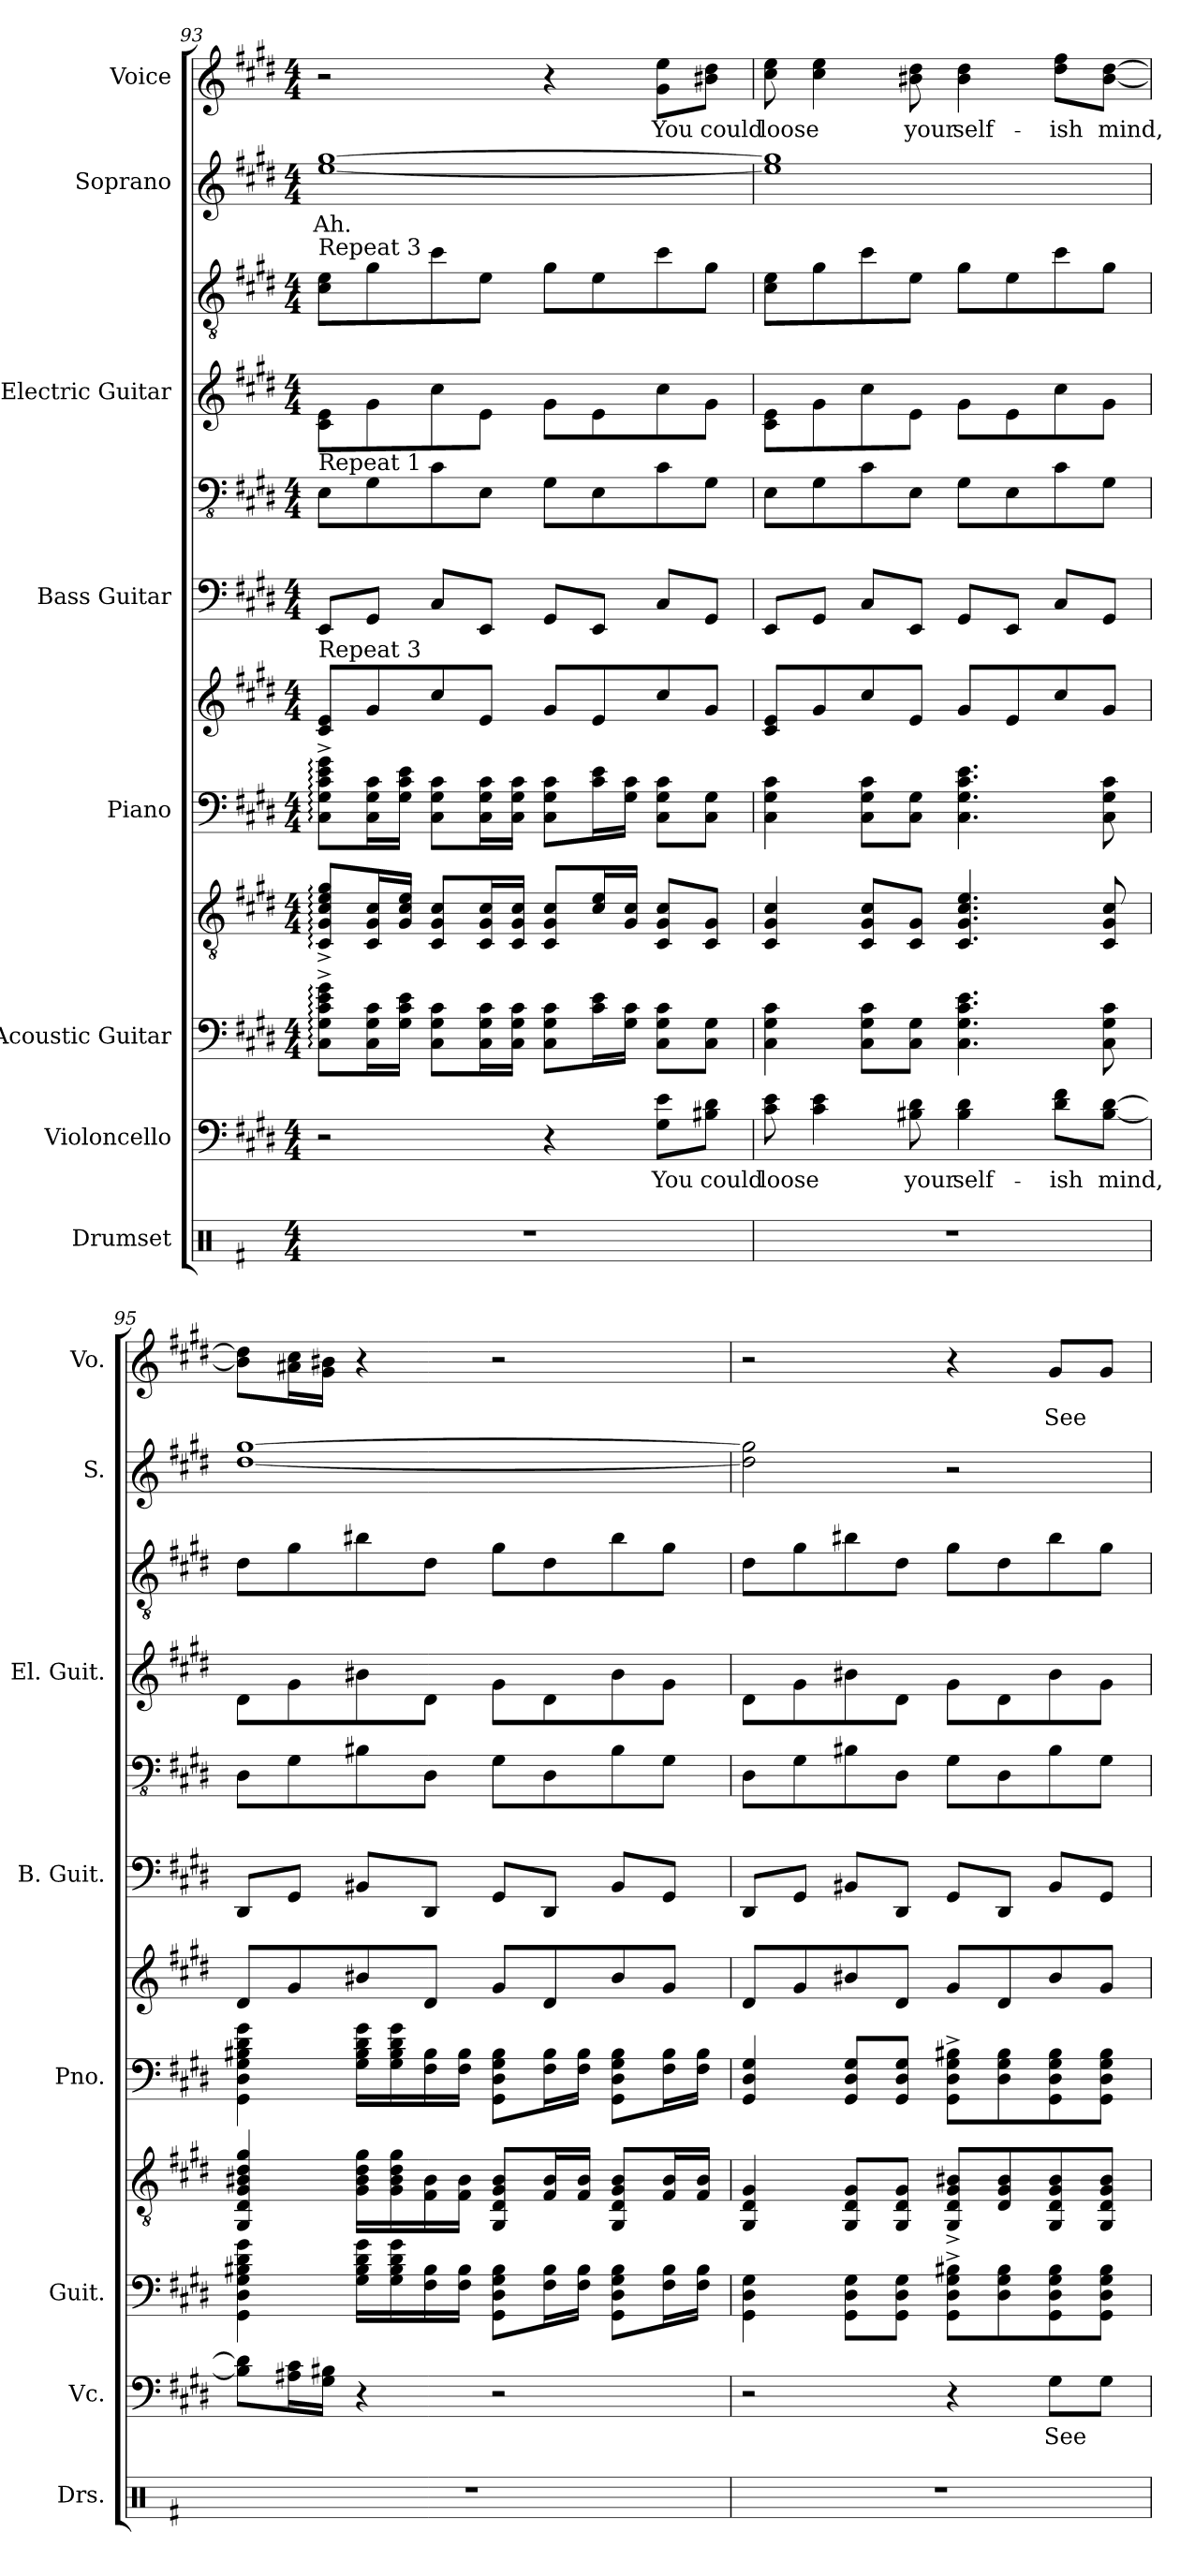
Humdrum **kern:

**kern	**kern	**text	**kern	**kern	**kern	**kern	**kern	**kern	**kern	**kern	**kern	**text	**kern	**text
*part8	*part7	*part7	*part6	*part6	*part5	*part5	*part4	*part4	*part3	*part3	*part2	*part2	*part1	*part1
*staff12	*staff11	*staff11	*staff10	*staff9	*staff8	*staff7	*staff6	*staff5	*staff4	*staff3	*staff2	*staff2	*staff1	*staff1
*I"Drumset	*I"Violoncello	*	*I"Acoustic Guitar	*	*I"Piano	*	*I"Bass Guitar	*	*I"Electric Guitar	*	*I"Soprano	*	*I"Voice	*
*I'Drs.	*I'Vc.	*	*I'Guit.	*	*I'Pno.	*	*I'B. Guit.	*	*I'El. Guit.	*	*I'S.	*	*I'Vo.	*
*clefX	*clefF4	*	*	*clefGv2	*clefF4	*clefG2	*	*clefFv4	*	*clefGv2	*clefG2	*	*clefG2	*
*k[f#]	*k[f#c#g#d#]	*	*k[f#c#g#d#]	*k[f#c#g#d#]	*k[f#c#g#d#]	*k[f#c#g#d#]	*k[f#c#g#d#]	*k[f#c#g#d#]	*k[f#c#g#d#]	*k[f#c#g#d#]	*k[f#c#g#d#]	*	*k[f#c#g#d#]	*
*M4/4	*M4/4	*	*M4/4	*M4/4	*M4/4	*M4/4	*M4/4	*M4/4	*M4/4	*M4/4	*M4/4	*	*M4/4	*
=93	=93	=93	=93	=93	=93	=93	=93	=93	=93	=93	=93	=93	=93	=93
!	!	!	!	!	!	!	!	!	!	!LO:TX:a:t=Repeat 3	!	!	!	!
!	!	!	!	!	!	!	!	!LO:TX:a:t=Repeat 1	!	!	!	!	!	!
!	!	!	!	!	!	!LO:TX:a:t=Repeat 3	!	!	!	!	!	!	!	!
1r	2r	.	8C#\:^ 8G#\:^ 8c#\:^ 8e\:^ 8g#\:^L	8C#/:^ 8G#/:^ 8c#/:^ 8e/:^ 8g#/:^L	8C#\:^ 8G#\:^ 8c#\:^ 8e\:^ 8g#\:^L	8c#/ 8e/L	8EEL	8EE\L	8c#\ 8e\L	8c#\ 8e\L	[1ee [1gg#	Ah.	2r	.
.	.	.	16C#\ 16G#\ 16c#\L	16C#/ 16G#/ 16c#/L	16C#\ 16G#\ 16c#\L	8g#/	8GG#J	8GG#\	8g#\	8g#\	.	.	.	.
.	.	.	16G#\ 16c#\ 16e\JJ	16G#/ 16c#/ 16e/JJ	16G#\ 16c#\ 16e\JJ	.	.	.	.	.	.	.	.	.
.	.	.	8C#\ 8G#\ 8c#\L	8C#/ 8G#/ 8c#/L	8C#\ 8G#\ 8c#\L	8cc#/	8C#L	8C#\	8cc#\	8cc#\	.	.	.	.
.	.	.	16C#\ 16G#\ 16c#\L	16C#/ 16G#/ 16c#/L	16C#\ 16G#\ 16c#\L	8e/J	8EEJ	8EE\J	8e\J	8e\J	.	.	.	.
.	.	.	16C#\ 16G#\ 16c#\JJ	16C#/ 16G#/ 16c#/JJ	16C#\ 16G#\ 16c#\JJ	.	.	.	.	.	.	.	.	.
.	4r	.	8C#\ 8G#\ 8c#\L	8C#/ 8G#/ 8c#/L	8C#\ 8G#\ 8c#\L	8g#/L	8GG#L	8GG#\L	8g#\L	8g#\L	.	.	4r	.
.	.	.	16c#\ 16e\L	16c#/ 16e/L	16c#\ 16e\L	8e/	8EEJ	8EE\	8e\	8e\	.	.	.	.
.	.	.	16G#\ 16c#\JJ	16G#/ 16c#/JJ	16G#\ 16c#\JJ	.	.	.	.	.	.	.	.	.
.	8G#\ 8e\L	You	8C#\ 8G#\ 8c#\L	8C#/ 8G#/ 8c#/L	8C#\ 8G#\ 8c#\L	8cc#/	8C#L	8C#\	8cc#\	8cc#\	.	.	8g#\ 8ee\L	You
.	8B#X\ 8d#\J	could	8C#\ 8G#\J	8C#/ 8G#/J	8C#\ 8G#\J	8g#/J	8GG#J	8GG#\J	8g#\J	8g#\J	.	.	8b#X\ 8dd#\J	could
!!LO:PB:g=z
=94	=94	=94	=94	=94	=94	=94	=94	=94	=94	=94	=94	=94	=94	=94
1r	8c#\ 8e\	loose	4C#\ 4G#\ 4c#\	4C#/ 4G#/ 4c#/	4C#\ 4G#\ 4c#\	8c#/ 8e/L	8EEL	8EE\L	8c#\ 8e\L	8c#\ 8e\L	1ee] 1gg#]	.	8cc#\ 8ee\	loose
.	4c#\ 4e\	.	.	.	.	8g#/	8GG#J	8GG#\	8g#\	8g#\	.	.	4cc#\ 4ee\	.
.	.	.	8C#\ 8G#\ 8c#\L	8C#/ 8G#/ 8c#/L	8C#\ 8G#\ 8c#\L	8cc#/	8C#L	8C#\	8cc#\	8cc#\	.	.	.	.
.	8B#X\ 8d#\	your	8C#\ 8G#\J	8C#/ 8G#/J	8C#\ 8G#\J	8e/J	8EEJ	8EE\J	8e\J	8e\J	.	.	8b#X\ 8dd#\	your
.	4B#\ 4d#\	self-	4.C#\ 4.G#\ 4.c#\ 4.e\	4.C#/ 4.G#/ 4.c#/ 4.e/	4.C#\ 4.G#\ 4.c#\ 4.e\	8g#/L	8GG#L	8GG#\L	8g#\L	8g#\L	.	.	4b#\ 4dd#\	self-
.	.	.	.	.	.	8e/	8EEJ	8EE\	8e\	8e\	.	.	.	.
.	8d#\ 8f#\L	-ish	.	.	.	8cc#/	8C#L	8C#\	8cc#\	8cc#\	.	.	8dd#\ 8ff#\L	-ish
.	[8B#\ [8d#\J	mind,	8C#\ 8G#\ 8c#\	8C#/ 8G#/ 8c#/	8C#\ 8G#\ 8c#\	8g#/J	8GG#J	8GG#\J	8g#\J	8g#\J	.	.	[8b#\ [8dd#\J	mind,
=95	=95	=95	=95	=95	=95	=95	=95	=95	=95	=95	=95	=95	=95	=95
1r	8B#\] 8d#\]L	.	4GG#\ 4D#\ 4G#\ 4B#\ 4d#\ 4g#\	4GG#/ 4D#/ 4G#/ 4B#X/ 4d#/ 4g#/	4GG#\ 4D#\ 4G#\ 4B#X\ 4d#\ 4g#\	8d#/L	8DD#L	8DD#\L	8d#\L	8d#\L	[1dd# [1gg#	.	8b#\] 8dd#\]L	.
.	16A#X\ 16c#\L	.	.	.	.	8g#/	8GG#J	8GG#\	8g#\	8g#\	.	.	16a#X\ 16cc#\L	.
.	16G#\ 16B#X\JJ	.	.	.	.	.	.	.	.	.	.	.	16g#\ 16b#X\JJ	.
.	4r	.	16G#\ 16B#\ 16d#\ 16g#\LL	16G#\ 16B#\ 16d#\ 16g#\LL	16G#\ 16B#\ 16d#\ 16g#\LL	8b#X/	8BB#XL	8BB#X\	8b#\	8b#X\	.	.	4r	.
.	.	.	16G#\ 16B#\ 16d#\ 16g#\	16G#\ 16B#\ 16d#\ 16g#\	16G#\ 16B#\ 16d#\ 16g#\	.	.	.	.	.	.	.	.	.
.	.	.	16F#\ 16B#\	16F#\ 16B#\	16F#\ 16B#\	8d#/J	8DD#J	8DD#\J	8d#\J	8d#\J	.	.	.	.
.	.	.	16F#\ 16B#\JJ	16F#\ 16B#\JJ	16F#\ 16B#\JJ	.	.	.	.	.	.	.	.	.
.	2r	.	8GG#\ 8D#\ 8G#\ 8B#\L	8GG#/ 8D#/ 8G#/ 8B#/L	8GG#\ 8D#\ 8G#\ 8B#\L	8g#/L	8GG#L	8GG#\L	8g#\L	8g#\L	.	.	2r	.
.	.	.	16F#\ 16B#\L	16F#/ 16B#/L	16F#\ 16B#\L	8d#/	8DD#J	8DD#\	8d#\	8d#\	.	.	.	.
.	.	.	16F#\ 16B#\JJ	16F#/ 16B#/JJ	16F#\ 16B#\JJ	.	.	.	.	.	.	.	.	.
.	.	.	8GG#\ 8D#\ 8G#\ 8B#\L	8GG#/ 8D#/ 8G#/ 8B#/L	8GG#\ 8D#\ 8G#\ 8B#\L	8b#/	8BB#L	8BB#\	8b#\	8b#\	.	.	.	.
.	.	.	16F#\ 16B#\L	16F#/ 16B#/L	16F#\ 16B#\L	8g#/J	8GG#J	8GG#\J	8g#\J	8g#\J	.	.	.	.
.	.	.	16F#\ 16B#\JJ	16F#/ 16B#/JJ	16F#\ 16B#\JJ	.	.	.	.	.	.	.	.	.
=96	=96	=96	=96	=96	=96	=96	=96	=96	=96	=96	=96	=96	=96	=96
1r	2r	.	4GG#\ 4D#\ 4G#\	4GG#/ 4D#/ 4G#/	4GG#/ 4D#/ 4G#/	8d#/L	8DD#L	8DD#\L	8d#\L	8d#\L	2dd#\] 2gg#\]	.	2r	.
.	.	.	.	.	.	8g#/	8GG#J	8GG#\	8g#\	8g#\	.	.	.	.
.	.	.	8GG#\ 8D#\ 8G#\L	8GG#/ 8D#/ 8G#/L	8GG#/ 8D#/ 8G#/L	8b#X/	8BB#XL	8BB#X\	8b#X\	8b#X\	.	.	.	.
.	.	.	8GG#\ 8D#\ 8G#\J	8GG#/ 8D#/ 8G#/J	8GG#/ 8D#/ 8G#/J	8d#/J	8DD#J	8DD#\J	8d#\J	8d#\J	.	.	.	.
.	4r	.	8GG#\^ 8D#\^ 8G#\^ 8B#\^L	8GG#/^ 8D#/^ 8G#/^ 8B#X/^L	8GG#\^ 8D#\^ 8G#\^ 8B#X\^L	8g#/L	8GG#L	8GG#\L	8g#\L	8g#\L	2r	.	4r	.
.	.	.	8D#\ 8G#\ 8B#\	8D#/ 8G#/ 8B#/	8D#\ 8G#\ 8B#\	8d#/	8DD#J	8DD#\	8d#\	8d#\	.	.	.	.
.	8G#\L	See	8GG#\ 8D#\ 8G#\ 8B#\	8GG#/ 8D#/ 8G#/ 8B#/	8GG#\ 8D#\ 8G#\ 8B#\	8b#/	8BB#L	8BB#\	8b#\	8b#\	.	.	8g#/L	See
.	8G#\J	.	8GG#\ 8D#\ 8G#\ 8B#\J	8GG#/ 8D#/ 8G#/ 8B#/J	8GG#\ 8D#\ 8G#\ 8B#\J	8g#/J	8GG#J	8GG#\J	8g#\J	8g#\J	.	.	8g#/J	.
=	=	=	=	=	=	=	=	=	=	=	=	=	=	=
*-	*-	*-	*-	*-	*-	*-	*-	*-	*-	*-	*-	*-	*-	*-
